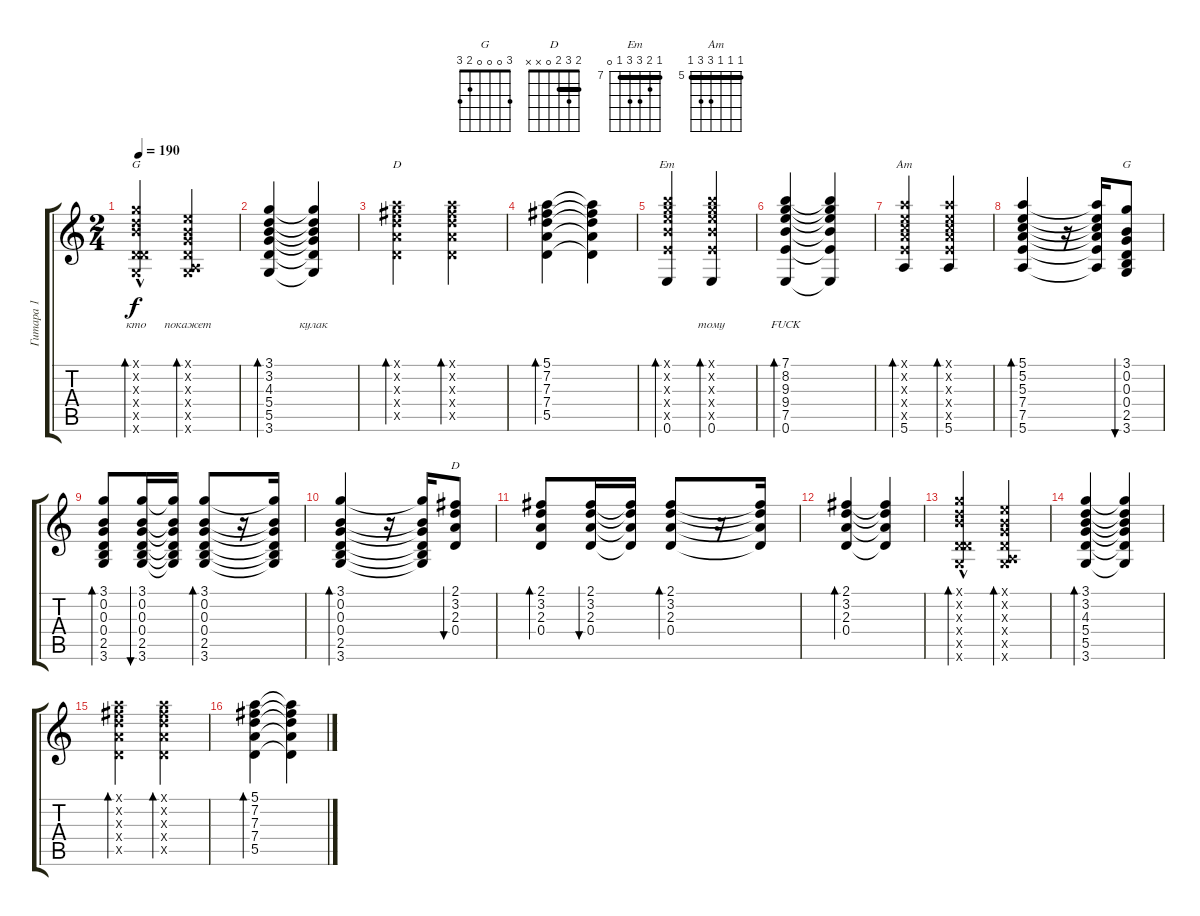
\track ("Гитара 1" "Гитара 1") {instrument overdrivenguitar}
\staff {score tabs}
\tuning (E4 B3 G3 D3 A2 E2) {hide}
\chord ("G" 3 3 4 5 5 3) {barre 3}
\chord ("D" 5 7 7 7 5 x) {firstfret 5 barre 5}
\chord ("Em" 7 8 9 9 7 0) {firstfret 7 barre 7}
\chord ("Am" 5 5 5 7 7 5) {firstfret 5 barre 5}
\chord ("G" 3 0 0 0 2 3)
\chord ("D" 2 3 2 0 x x) {barre 2}
\ts (2 4)
\tempo 190
\clef g2
\ks c
(3.1{x} 3.2{x} 4.3{hac x} 0.4{x} 5.5{x} 3.6{x}).4{bd 60 ch "G" lyrics (0 "кто") lyrics (1 "") lyrics (2 "") lyrics (3 "") lyrics (4 "") dy f} (0.1{x} 0.2{x} 0.3{x} 0.4{x} 0.5{x} 3.6{x}).4{bd 60 lyrics (0 "покажет") lyrics (1 "") lyrics (2 "") lyrics (3 "") lyrics (4 "")} |
(3.1 3.2 4.3 5.4 5.5 3.6).4{bd 60 lyrics (0 "") lyrics (1 "") lyrics (2 "") lyrics (3 "") lyrics (4 "")} (3.1{t} 3.2{t} 4.3{t} 5.4{t} 5.5{t} 3.6{t}).4{lyrics (0 "кулак") lyrics (1 "") lyrics (2 "") lyrics (3 "") lyrics (4 "")} |
(5.1{x} 7.2{x} 7.3{x} 7.4{x} 5.5{x}).4{bd 60 ch "D" lyrics (0 "") lyrics (1 "") lyrics (2 "") lyrics (3 "") lyrics (4 "")} (5.1{x} 7.2{x} 7.3{x} 7.4{x} 5.5{x}).4{bd 60 lyrics (0 "") lyrics (1 "") lyrics (2 "") lyrics (3 "") lyrics (4 "")} |
(5.1 7.2 7.3 7.4 5.5).4{bd 60 lyrics (0 "") lyrics (1 "") lyrics (2 "") lyrics (3 "") lyrics (4 "")} (5.1{t} 7.2{t} 7.3{t} 7.4{t} 5.5{t}).4{lyrics (0 "") lyrics (1 "") lyrics (2 "") lyrics (3 "") lyrics (4 "")} |
(7.1{x} 8.2{x} 9.3{x} 9.4{x} 7.5{x} 0.6).4{bd 60 ch "Em" lyrics (0 "") lyrics (1 "") lyrics (2 "") lyrics (3 "") lyrics (4 "")} (7.1{x} 8.2{x} 9.3{x} 9.4{x} 7.5{x} 0.6).4{bd 60 lyrics (0 "тому") lyrics (1 "") lyrics (2 "") lyrics (3 "") lyrics (4 "")} |
(7.1 8.2 9.3 9.4 7.5 0.6).4{bd 60 lyrics (0 "FUCK") lyrics (1 "") lyrics (2 "") lyrics (3 "") lyrics (4 "")} (7.1{t} 8.2{t} 9.3{t} 9.4{t} 7.5{t} 0.6{t}).4{lyrics (0 "") lyrics (1 "") lyrics (2 "") lyrics (3 "") lyrics (4 "")} |
(5.1{x} 5.2{x} 5.3{x} 7.4{x} 7.5{x} 5.6).4{bd 60 ch "Am"} (5.1{x} 5.2{x} 5.3{x} 7.4{x} 7.5{x} 5.6).4{bd 60} |
(5.1 5.2 5.3 7.4 7.5 5.6).4{bd 60} r.16 (5.1{t} 5.2{t} 5.3{t} 7.4{t} 7.5{t} 5.6{t}).16 (3.1 0.2 0.3 0.4 2.5 3.6).8{bu 60 ch "G"} |
(3.1 0.2 0.3 0.4 2.5 3.6).8{bd 60} (3.1 0.2 0.3 0.4 2.5 3.6).16{bu 60} (3.1{t} 0.2{t} 0.3{t} 0.4{t} 2.5{t} 3.6{t}).16 (3.1 0.2 0.3 0.4 2.5 3.6).8{bd 60} r.16 (3.1{t} 0.2{t} 0.3{t} 0.4{t} 2.5{t} 3.6{t}).16 |
(3.1 0.2 0.3 0.4 2.5 3.6).4{bd 60} r.16 (3.1{t} 0.2{t} 0.3{t} 0.4{t} 2.5{t} 3.6{t}).16 (2.1 3.2 2.3 0.4).8{bu 60 ch "D"} |
(2.1 3.2 2.3 0.4).8{bd 60} (2.1 3.2 2.3 0.4).16{bu 60} (2.1{t} 3.2{t} 2.3{t} 0.4{t}).16 (2.1 3.2 2.3 0.4).8{bd 60} r.16 (2.1{t} 3.2{t} 2.3{t} 0.4{t}).16 |
(2.1 3.2 2.3 0.4).4{bd 60} (2.1{t} 3.2{t} 2.3{t} 0.4{t}).4 |
(3.1{x} 3.2{x} 4.3{hac x} 0.4{x} 5.5{x} 3.6{x}).4{bd 60} (0.1{x} 0.2{x} 0.3{x} 0.4{x} 0.5{x} 3.6{x}).4{bd 60} |
(3.1 3.2 4.3 5.4 5.5 3.6).4{bd 60} (3.1{t} 3.2{t} 4.3{t} 5.4{t} 5.5{t} 3.6{t}).4 |
(5.1{x} 7.2{x} 7.3{x} 7.4{x} 5.5{x}).4{bd 60} (5.1{x} 7.2{x} 7.3{x} 7.4{x} 5.5{x}).4{bd 60} |
(5.1 7.2 7.3 7.4 5.5).4{bd 60} (5.1{t} 7.2{t} 7.3{t} 7.4{t} 5.5{t}).4
